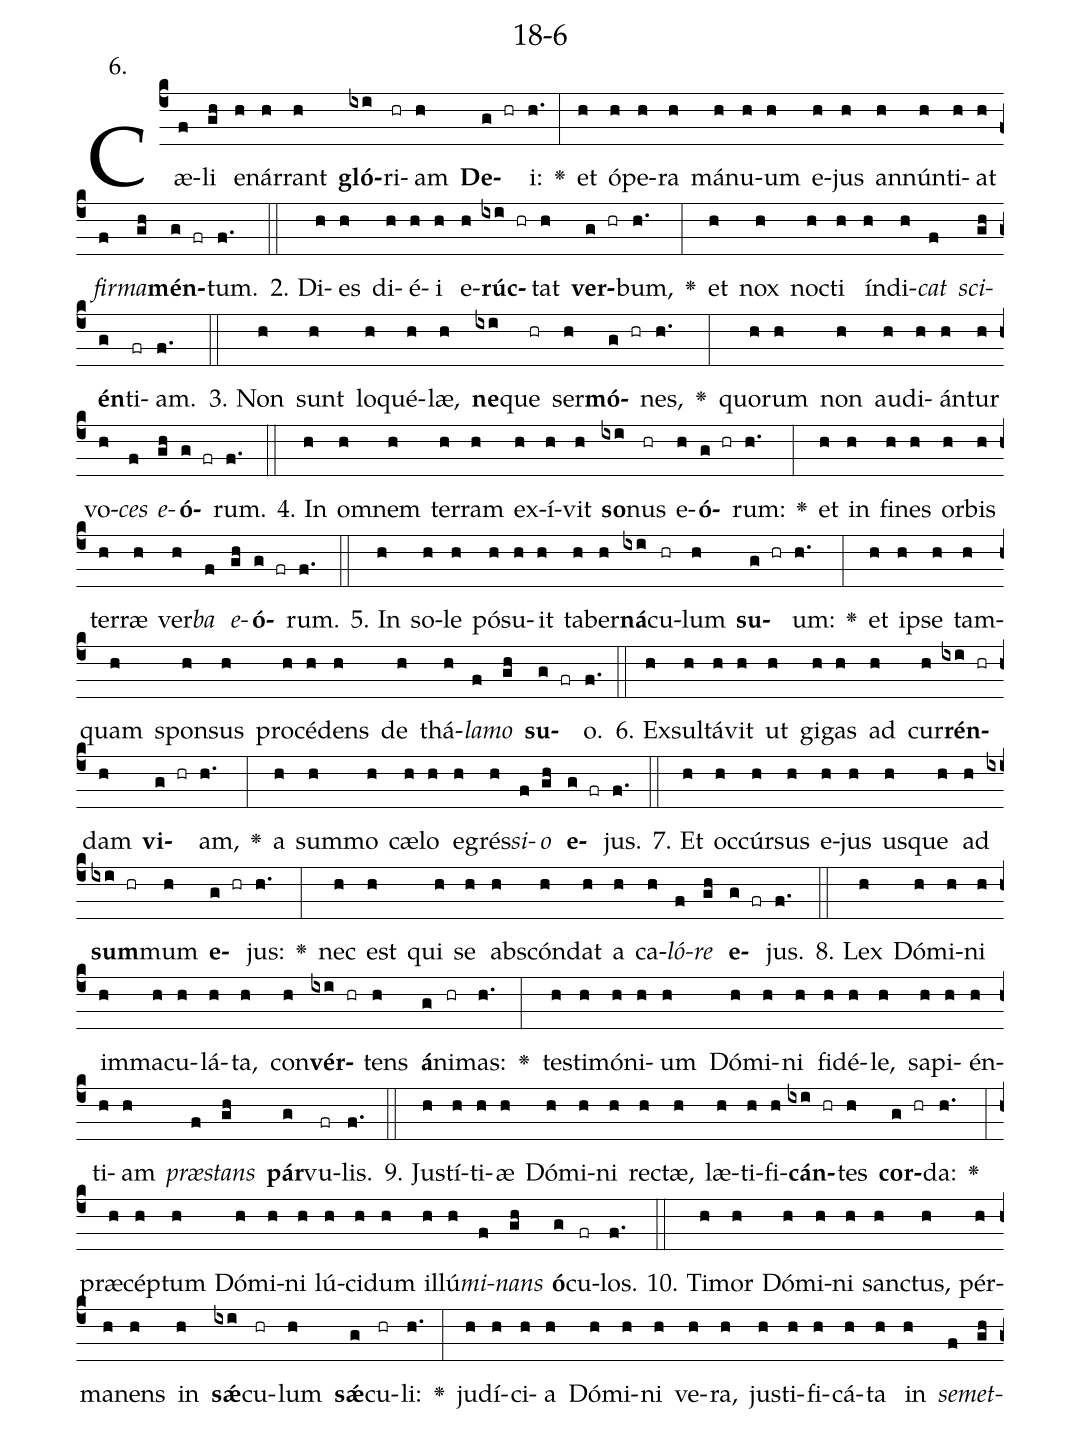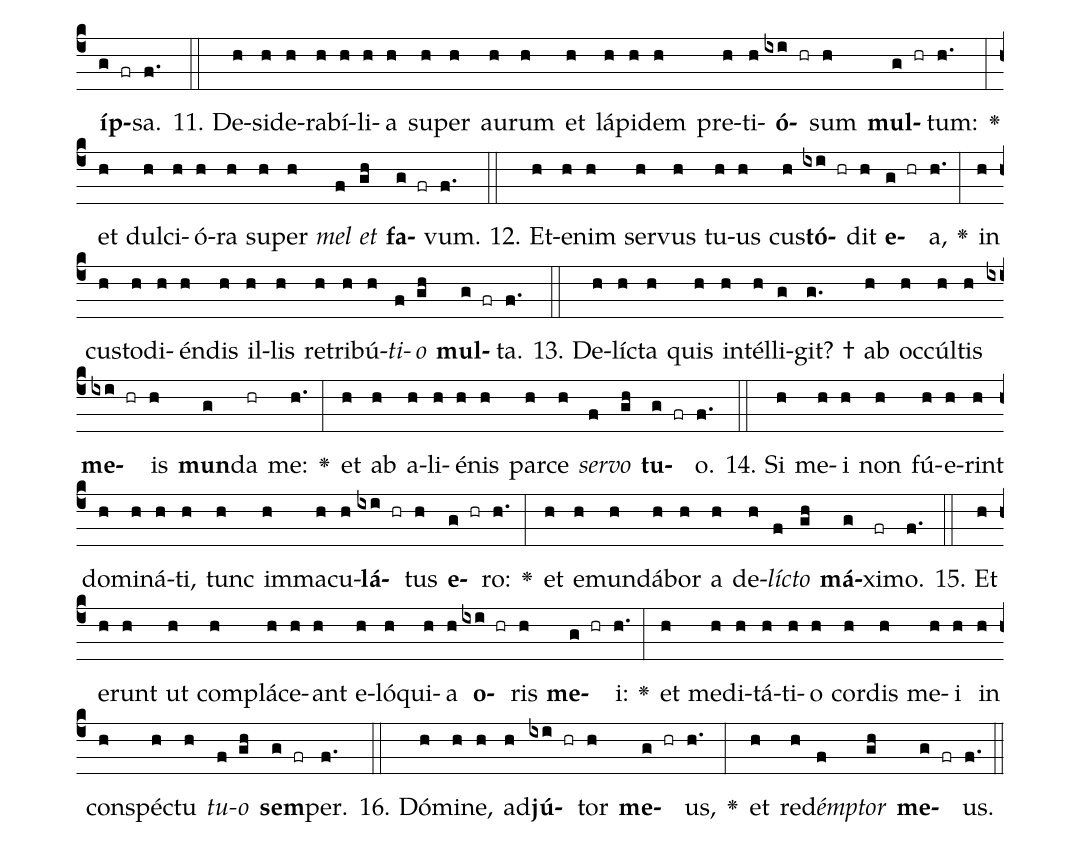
name: 18-6;
annotation: 6.;
%%
(c4)Cæ(f)li(gh) e(h)nár(h)rant(h) <b>gló</b>(ixi)ri(hr)am(h) <b>De</b>(g hr)i:(h.) <v>\greheightstar</v>(:) et(h) ó(h)pe(h)ra(h) má(h)nu(h)um(h) e(h)jus(h) an(h)nún(h)ti(h)at(h) <i>fir</i>(f)<i>ma</i>(gh)<b>mén</b>(g fr)tum.(f.) (::)
2. Di(h)es(h) di(h)é(h)i(h) e(h)<b>rúc</b>(ixi hr)tat(h) <b>ver</b>(g hr)bum,(h.) <v>\greheightstar</v>(:) et(h) nox(h) noc(h)ti(h) ín(h)di(h)<i>cat</i>(f) <i>sci</i>(gh)<b>én</b>(g)ti(fr)am.(f.) (::)
3. Non(h) sunt(h) lo(h)qué(h)læ,(h) <b>ne</b>(ixi)que(hr) ser(h)<b>mó</b>(g hr)nes,(h.) <v>\greheightstar</v>(:) quo(h)rum(h) non(h) au(h)di(h)án(h)tur(h) vo(h)<i>ces</i>(f) <i>e</i>(gh)<b>ó</b>(g fr)rum.(f.) (::)
4. In(h) om(h)nem(h) ter(h)ram(h) ex(h)í(h)vit(h) <b>so</b>(ixi)nus(hr) e(h)<b>ó</b>(g hr)rum:(h.) <v>\greheightstar</v>(:) et(h) in(h) fi(h)nes(h) or(h)bis(h) ter(h)ræ(h) ver(h)<i>ba</i>(f) <i>e</i>(gh)<b>ó</b>(g fr)rum.(f.) (::)
5. In(h) so(h)le(h) pó(h)su(h)it(h) ta(h)ber(h)<b>ná</b>(ixi)cu(hr)lum(h) <b>su</b>(g hr)um:(h.) <v>\greheightstar</v>(:) et(h) ip(h)se(h) tam(h)quam(h) spon(h)sus(h) pro(h)cé(h)dens(h) de(h) thá(h)<i>la</i>(f)<i>mo</i>(gh) <b>su</b>(g fr)o.(f.) (::)
6. Ex(h)sul(h)tá(h)vit(h) ut(h) gi(h)gas(h) ad(h) cur(h)<b>rén</b>(ixi hr)dam(h) <b>vi</b>(g hr)am,(h.) <v>\greheightstar</v>(:) a(h) sum(h)mo(h) cæ(h)lo(h) e(h)grés(h)<i>si</i>(f)<i>o</i>(gh) <b>e</b>(g fr)jus.(f.) (::)
7. Et(h) oc(h)cúr(h)sus(h) e(h)jus(h) us(h)que(h) ad(h) <b>sum</b>(ixi hr)mum(h) <b>e</b>(g hr)jus:(h.) <v>\greheightstar</v>(:) nec(h) est(h) qui(h) se(h) abs(h)cón(h)dat(h) a(h) ca(h)<i>ló</i>(f)<i>re</i>(gh) <b>e</b>(g fr)jus.(f.) (::)
8. Lex(h) Dó(h)mi(h)ni(h) im(h)ma(h)cu(h)lá(h)ta,(h) con(h)<b>vér</b>(ixi hr)tens(h) <b>á</b>(g)ni(hr)mas:(h.) <v>\greheightstar</v>(:) tes(h)ti(h)mó(h)ni(h)um(h) Dó(h)mi(h)ni(h) fi(h)dé(h)le,(h) sa(h)pi(h)én(h)ti(h)am(h) <i>præ</i>(f)<i>stans</i>(gh) <b>pár</b>(g)vu(fr)lis.(f.) (::)
9. Jus(h)tí(h)ti(h)æ(h) Dó(h)mi(h)ni(h) rec(h)tæ,(h) læ(h)ti(h)fi(h)<b>cán</b>(ixi hr)tes(h) <b>cor</b>(g hr)da:(h.) <v>\greheightstar</v>(:) præ(h)cép(h)tum(h) Dó(h)mi(h)ni(h) lú(h)ci(h)dum(h) il(h)lú(h)<i>mi</i>(f)<i>nans</i>(gh) <b>ó</b>(g)cu(fr)los.(f.) (::)
10. Ti(h)mor(h) Dó(h)mi(h)ni(h) sanc(h)tus,(h) pér(h)ma(h)nens(h) in(h) <b>sǽ</b>(ixi)cu(hr)lum(h) <b>sǽ</b>(g)cu(hr)li:(h.) <v>\greheightstar</v>(:) ju(h)dí(h)ci(h)a(h) Dó(h)mi(h)ni(h) ve(h)ra,(h) jus(h)ti(h)fi(h)cá(h)ta(h) in(h) <i>se</i>(f)<i>met</i>(gh)<b>íp</b>(g fr)sa.(f.) (::)
11. De(h)si(h)de(h)ra(h)bí(h)li(h)a(h) su(h)per(h) au(h)rum(h) et(h) lá(h)pi(h)dem(h) pre(h)ti(h)<b>ó</b>(ixi hr)sum(h) <b>mul</b>(g hr)tum:(h.) <v>\greheightstar</v>(:) et(h) dul(h)ci(h)ó(h)ra(h) su(h)per(h) <i>mel</i>(f) <i>et</i>(gh) <b>fa</b>(g fr)vum.(f.) (::)
12. Et(h)e(h)nim(h) ser(h)vus(h) tu(h)us(h) cus(h)<b>tó</b>(ixi hr)dit(h) <b>e</b>(g hr)a,(h.) <v>\greheightstar</v>(:) in(h) cus(h)to(h)di(h)én(h)dis(h) il(h)lis(h) re(h)tri(h)bú(h)<i>ti</i>(f)<i>o</i>(gh) <b>mul</b>(g fr)ta.(f.) (::)
13. De(h)líc(h)ta(h) quis(h) in(h)tél(h)li(g)git? †(g.) ab(h) oc(h)cúl(h)tis(h) <b>me</b>(ixi hr)is(h) <b>mun</b>(g)da(hr) me:(h.) <v>\greheightstar</v>(:) et(h) ab(h) a(h)li(h)é(h)nis(h) par(h)ce(h) <i>ser</i>(f)<i>vo</i>(gh) <b>tu</b>(g fr)o.(f.) (::)
14. Si(h) me(h)i(h) non(h) fú(h)e(h)rint(h) do(h)mi(h)ná(h)ti,(h) tunc(h) im(h)ma(h)cu(h)<b>lá</b>(ixi hr)tus(h) <b>e</b>(g hr)ro:(h.) <v>\greheightstar</v>(:) et(h) e(h)mun(h)dá(h)bor(h) a(h) de(h)<i>líc</i>(f)<i>to</i>(gh) <b>má</b>(g)xi(fr)mo.(f.) (::)
15. Et(h) e(h)runt(h) ut(h) com(h)plá(h)ce(h)ant(h) e(h)ló(h)qui(h)a(h) <b>o</b>(ixi hr)ris(h) <b>me</b>(g hr)i:(h.) <v>\greheightstar</v>(:) et(h) me(h)di(h)tá(h)ti(h)o(h) cor(h)dis(h) me(h)i(h) in(h) con(h)spéc(h)tu(h) <i>tu</i>(f)<i>o</i>(gh) <b>sem</b>(g fr)per.(f.) (::)
16. Dó(h)mi(h)ne,(h) ad(h)<b>jú</b>(ixi hr)tor(h) <b>me</b>(g hr)us,(h.) <v>\greheightstar</v>(:) et(h) red(h)<i>émp</i>(f)<i>tor</i>(gh) <b>me</b>(g fr)us.(f.) (::)
